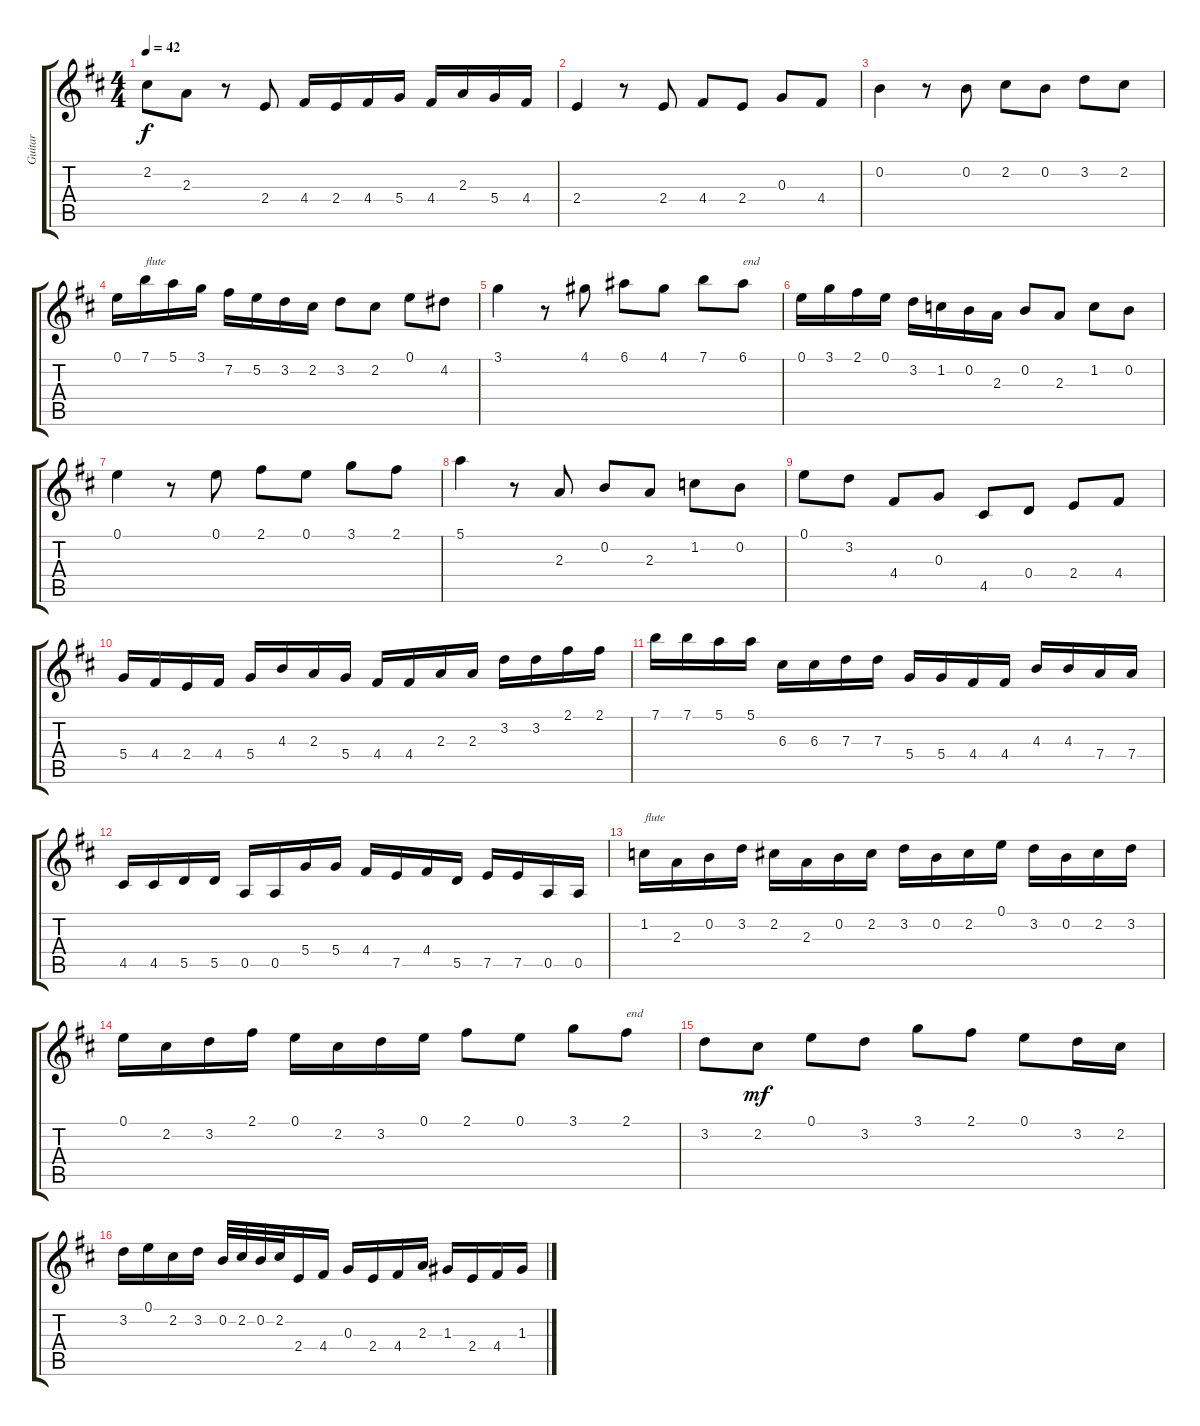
\track ("Guitar" "Guitar") {instrument acousticguitarsteel}
\staff {score tabs}
\tuning (E4 B3 G3 D3 A2 E2) {hide}
\ts (4 4)
\tempo 42
\clef g2
\ks d
2.2.8{dy f} 2.3.8 r.8 2.4.8 4.4.16 2.4.16 4.4.16 5.4.16 4.4.16 2.3.16 5.4.16 4.4.16 |
2.4.4 r.8 2.4.8 4.4.8 2.4.8 0.3.8 4.4.8 |
0.2.4 r.8 0.2.8 2.2.8 0.2.8 3.2.8 2.2.8 |
0.1.16 7.1.16{txt "flute"} 5.1.16 3.1.16 7.2.16 5.2.16 3.2.16 2.2.16 3.2.8 2.2.8 0.1.8 4.2.8 |
3.1.4 r.8 4.1.8 6.1.8 4.1.8 7.1.8 6.1.8{txt "end"} |
0.1.16 3.1.16 2.1.16 0.1.16 3.2.16 1.2.16 0.2.16 2.3.16 0.2.8 2.3.8 1.2.8 0.2.8 |
0.1.4 r.8 0.1.8 2.1.8 0.1.8 3.1.8 2.1.8 |
5.1.4 r.8 2.3.8 0.2.8 2.3.8 1.2.8 0.2.8 |
0.1.8 3.2.8 4.4.8 0.3.8 4.5.8 0.4.8 2.4.8 4.4.8 |
5.4.16 4.4.16 2.4.16 4.4.16 5.4.16 4.3.16 2.3.16 5.4.16 4.4.16 4.4.16 2.3.16 2.3.16 3.2.16 3.2.16 2.1.16 2.1.16 |
7.1.16 7.1.16 5.1.16 5.1.16 6.3.16 6.3.16 7.3.16 7.3.16 5.4.16 5.4.16 4.4.16 4.4.16 4.3.16 4.3.16 7.4.16 7.4.16 |
4.5.16 4.5.16 5.5.16 5.5.16 0.5.16 0.5.16 5.4.16 5.4.16 4.4.16 7.5.16 4.4.16 5.5.16 7.5.16 7.5.16 0.5.16 0.5.16 |
1.2.16{txt "flute"} 2.3.16 0.2.16 3.2.16 2.2.16 2.3.16 0.2.16 2.2.16 3.2.16 0.2.16 2.2.16 0.1.16 3.2.16 0.2.16 2.2.16 3.2.16 |
0.1.16 2.2.16 3.2.16 2.1.16 0.1.16 2.2.16 3.2.16 0.1.16 2.1.8 0.1.8 3.1.8 2.1.8{txt "end"} |
3.2.8 2.2.8{dy mf} 0.1.8 3.2.8 3.1.8 2.1.8 0.1.8 3.2.16 2.2.16 |
3.2.16 0.1.16 2.2.16 3.2.16 0.2.32 2.2.32 0.2.32 2.2.32 2.4.16 4.4.16 0.3.16 2.4.16 4.4.16 2.3.16 1.3.16 2.4.16 4.4.16 1.3.16
